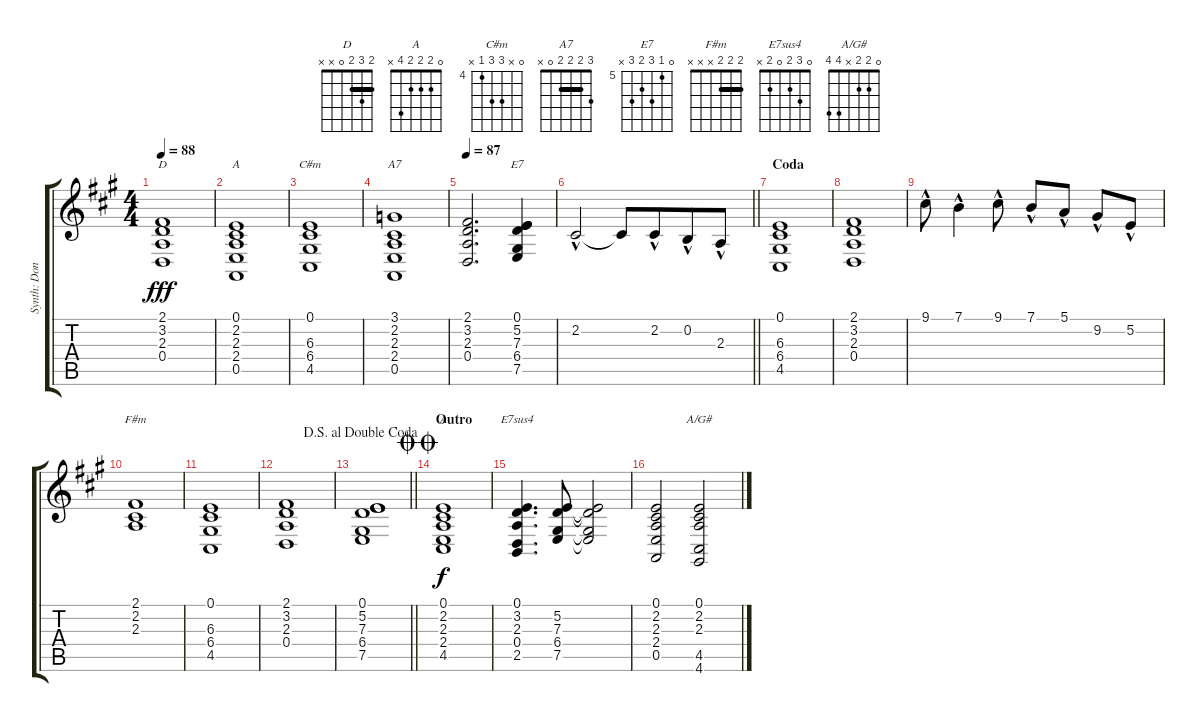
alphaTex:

\track ("Synth: Don" "Synth: Don") {instrument synthstrings1}
\staff {score tabs}
\tuning (E4 B3 G3 D3 A2 E2) {hide}
\chord ("D" 2 3 2 0 x x) {barre 2}
\chord ("A" 0 2 2 2 0 x)
\chord ("C#m" 0 x 6 6 4 x) {firstfret 4}
\chord ("A7" 3 2 2 2 0 x) {barre 2}
\chord ("E7" 0 5 7 6 7 x) {firstfret 5}
\chord ("F#m" 2 2 2 x x x) {barre 2}
\chord ("A" 0 2 2 2 4 x)
\chord ("E7sus4" 0 3 2 0 2 x)
\chord ("A/G#" 0 2 2 x 4 4)
\ts (4 4)
\tempo 88
\clef g2
\ks a
(2.1 3.2 2.3 0.4).1{ch "D" dy fff} |
(0.1 2.2 2.3 2.4 0.5).1{ch "A"} |
(0.1 6.3 6.4 4.5).1{ch "C#m"} |
(3.1 2.2 2.3 2.4 0.5).1{ch "A7"} |
\tempo 87
(2.1 3.2 2.3 0.4).2{d} (0.1 5.2 7.3 6.4 7.5).4{ch "E7"} |
\barLineRight lightlight
2.2{hac}.2 2.2{t}.8 2.2{hac}.8{beam merge} 0.2{hac}.8 2.3{hac}.8 |
\section ("" "Coda")
(0.1 6.3 6.4 4.5).1 |
(2.1 3.2 2.3 0.4).1 |
9.1{hac}.8 7.1{hac}.4 9.1{hac}.8 7.1{hac}.8 5.1{hac}.8 9.2{hac}.8 5.2{hac}.8 |
(2.1 2.2 2.3).1{ch "F#m"} |
(0.1 6.3 6.4 4.5).1 |
(2.1 3.2 2.3 0.4).1 |
\jump dalsegnoaldoublecoda
\barLineRight lightlight
(0.1 5.2 7.3 6.4 7.5).1 |
\section ("" "Outro")
\jump doublecoda
(0.1 2.2 2.3 2.4 4.5).1{ch "A" dy f} |
(0.1 3.2 2.3 0.4 2.5).4{d ch "E7sus4"} (5.2 7.3 6.4 7.5).8 (5.2{t} 7.3{t} 6.4{t} 7.5{t}).2 |
(0.1 2.2 2.3 2.4 0.5).2 (0.1 2.2 2.3 4.5 4.6).2{ch "A/G#"}
